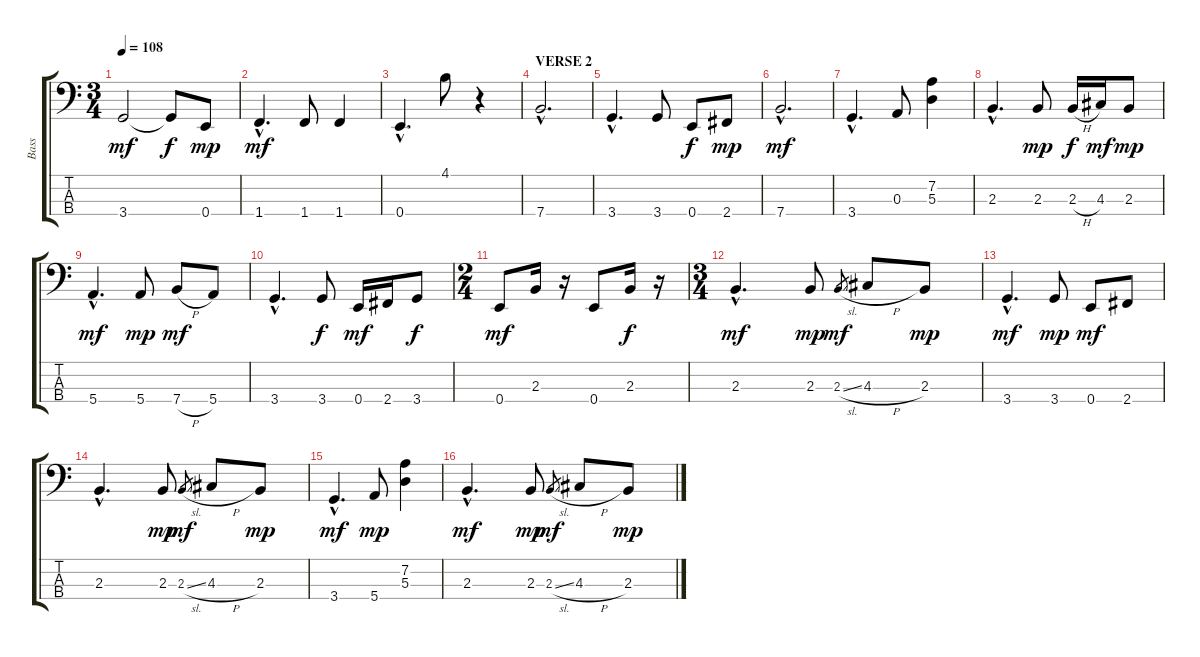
\track ("Bass" "Bass") {instrument electricbassfinger}
\staff {score tabs}
\tuning (G2 D2 A1 E1) {hide}
\ts (3 4)
\tempo 108
\clef f4
\ks c
3.4.2{dy mf} 3.4{t}.8{dy f} 0.4.8{dy mp} |
1.4{hac}.4{d dy mf} 1.4.8 1.4.4 |
0.4{hac}.4{d} 4.1.8 r.4 |
\section ("" "VERSE 2")
7.4{hac}.2{d} |
3.4{hac}.4{d} 3.4.8 0.4.8{dy f} 2.4.8{dy mp} |
7.4{hac}.2{d dy mf} |
3.4{hac}.4{d} 0.3.8 (7.2 5.3).4 |
2.3{hac}.4{d} 2.3.8{dy mp} 2.3{h}.16{dy f} 4.3.16{dy mf} 2.3.8{dy mp} |
5.4{hac}.4{d dy mf} 5.4.8{dy mp} 7.4{h}.8{dy mf} 5.4.8 |
3.4{hac}.4{d} 3.4.8{dy f} 0.4.16{dy mf} 2.4.16 3.4.8{dy f} |
\ts (2 4)
0.4.8{dy mf} 2.3.16 r.16 0.4.8 2.3.16{dy f} r.16 |
\ts (3 4)
2.3{hac}.4{d dy mf} 2.3.8{dy mp} 2.3{sl}.8{gr dy mf} 4.3{h}.8 2.3.8{dy mp} |
3.4{hac}.4{d dy mf} 3.4.8{dy mp} 0.4.8{dy mf} 2.4.8 |
2.3{hac}.4{d} 2.3.8{dy mp} 2.3{sl}.8{gr dy mf} 4.3{h}.8 2.3.8{dy mp} |
3.4{hac}.4{d dy mf} 5.4.8{dy mp} (7.2 5.3).4 |
2.3{hac}.4{d dy mf} 2.3.8{dy mp} 2.3{sl}.8{gr dy mf} 4.3{h}.8 2.3.8{dy mp}
